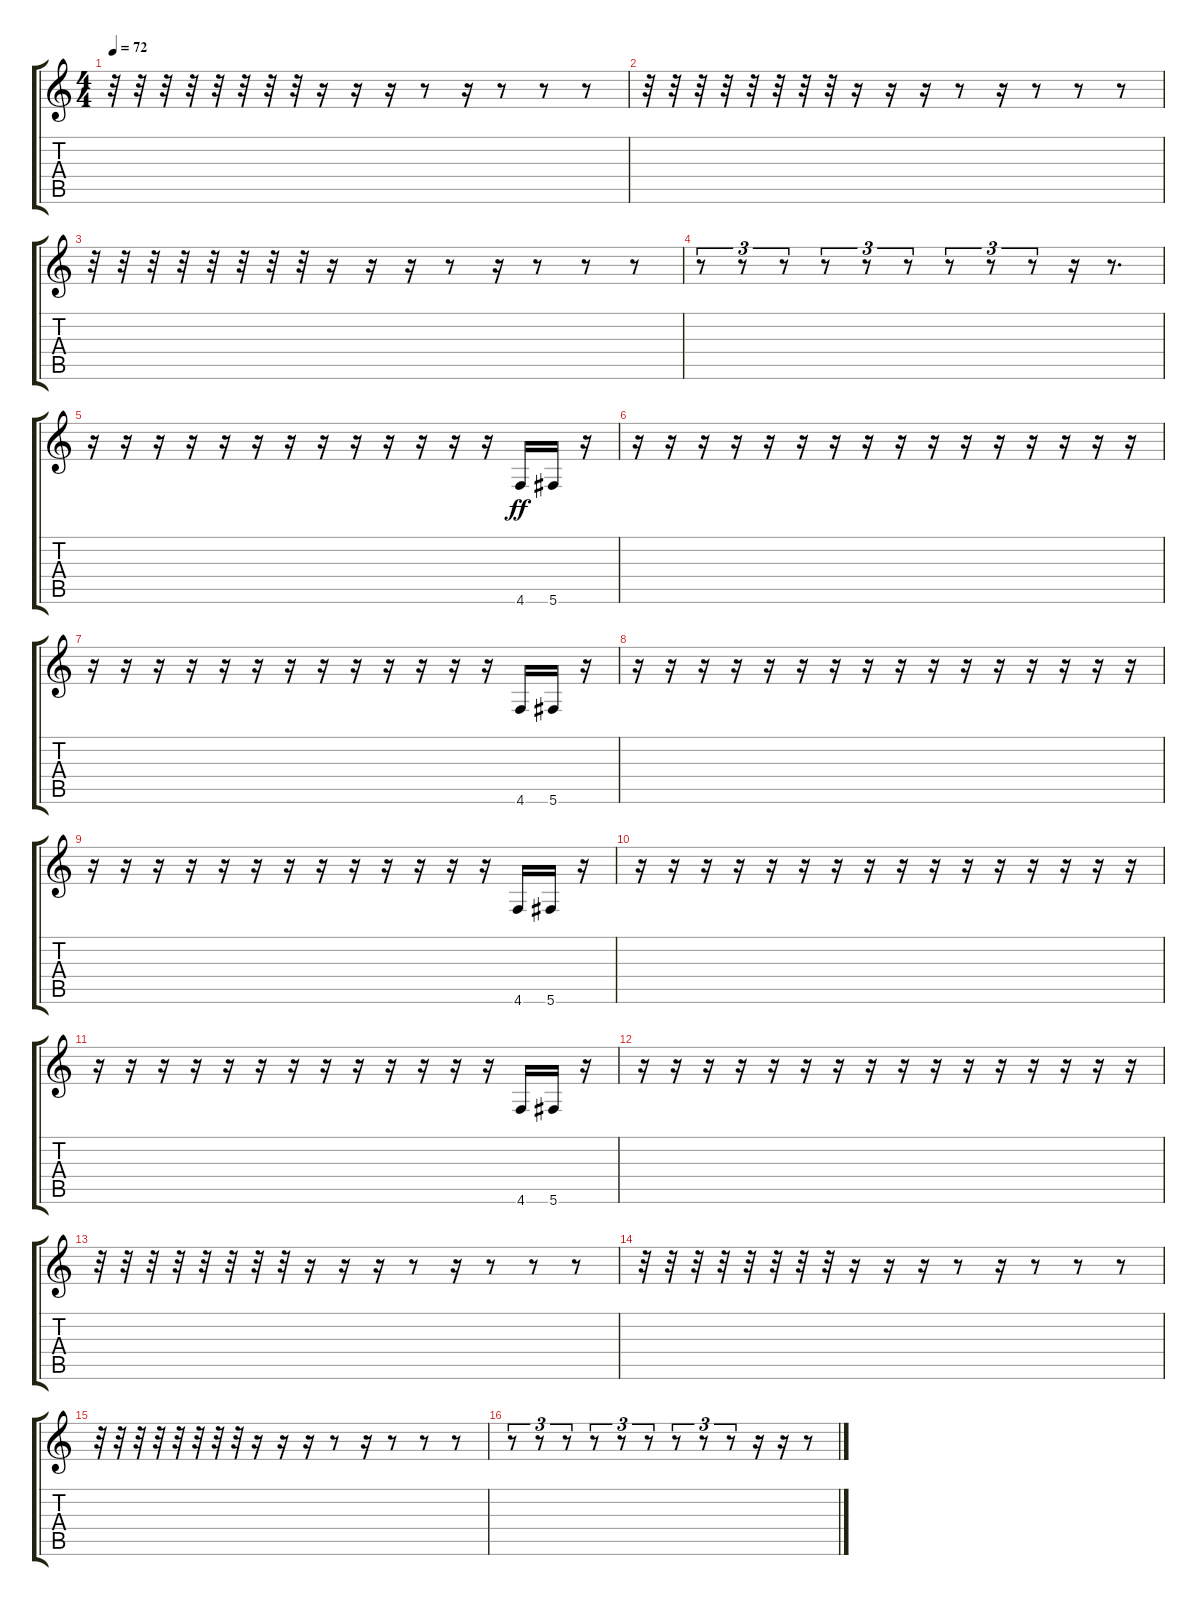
\track "" {instrument electricbassfinger}
\staff {score tabs}
\tuning (Eb4 Bb3 Gb3 Db3 Ab2 Db2) {hide}
\ts (4 4)
\tempo 72
\clef g2
\ks c
r.32{dy ff} r.32 r.32 r.32 r.32 r.32 r.32 r.32 r.16 r.16 r.16 r.8 r.16 r.8 r.8 r.8 |
r.32 r.32 r.32 r.32 r.32 r.32 r.32 r.32 r.16 r.16 r.16 r.8 r.16 r.8 r.8 r.8 |
r.32 r.32 r.32 r.32 r.32 r.32 r.32 r.32 r.16 r.16 r.16 r.8 r.16 r.8 r.8 r.8 |
r.8{tu (3 2)} r.8{tu (3 2)} r.8{tu (3 2)} r.8{tu (3 2)} r.8{tu (3 2)} r.8{tu (3 2)} r.8{tu (3 2)} r.8{tu (3 2)} r.8{tu (3 2)} r.16 r.8{d} |
r.16 r.16 r.16 r.16 r.16 r.16 r.16 r.16 r.16 r.16 r.16 r.16 r.16 4.6.16 5.6.16 r.16 |
r.16 r.16 r.16 r.16 r.16 r.16 r.16 r.16 r.16 r.16 r.16 r.16 r.16 r.16 r.16 r.16 |
r.16 r.16 r.16 r.16 r.16 r.16 r.16 r.16 r.16 r.16 r.16 r.16 r.16 4.6.16 5.6.16 r.16 |
r.16 r.16 r.16 r.16 r.16 r.16 r.16 r.16 r.16 r.16 r.16 r.16 r.16 r.16 r.16 r.16 |
r.16 r.16 r.16 r.16 r.16 r.16 r.16 r.16 r.16 r.16 r.16 r.16 r.16 4.6.16 5.6.16 r.16 |
r.16 r.16 r.16 r.16 r.16 r.16 r.16 r.16 r.16 r.16 r.16 r.16 r.16 r.16 r.16 r.16 |
r.16 r.16 r.16 r.16 r.16 r.16 r.16 r.16 r.16 r.16 r.16 r.16 r.16 4.6.16 5.6.16 r.16 |
r.16 r.16 r.16 r.16 r.16 r.16 r.16 r.16 r.16 r.16 r.16 r.16 r.16 r.16 r.16 r.16 |
r.32 r.32 r.32 r.32 r.32 r.32 r.32 r.32 r.16 r.16 r.16 r.8 r.16 r.8 r.8 r.8 |
r.32 r.32 r.32 r.32 r.32 r.32 r.32 r.32 r.16 r.16 r.16 r.8 r.16 r.8 r.8 r.8 |
r.32 r.32 r.32 r.32 r.32 r.32 r.32 r.32 r.16 r.16 r.16 r.8 r.16 r.8 r.8 r.8 |
r.8{tu (3 2)} r.8{tu (3 2)} r.8{tu (3 2)} r.8{tu (3 2)} r.8{tu (3 2)} r.8{tu (3 2)} r.8{tu (3 2)} r.8{tu (3 2)} r.8{tu (3 2)} r.16 r.16 r.8
